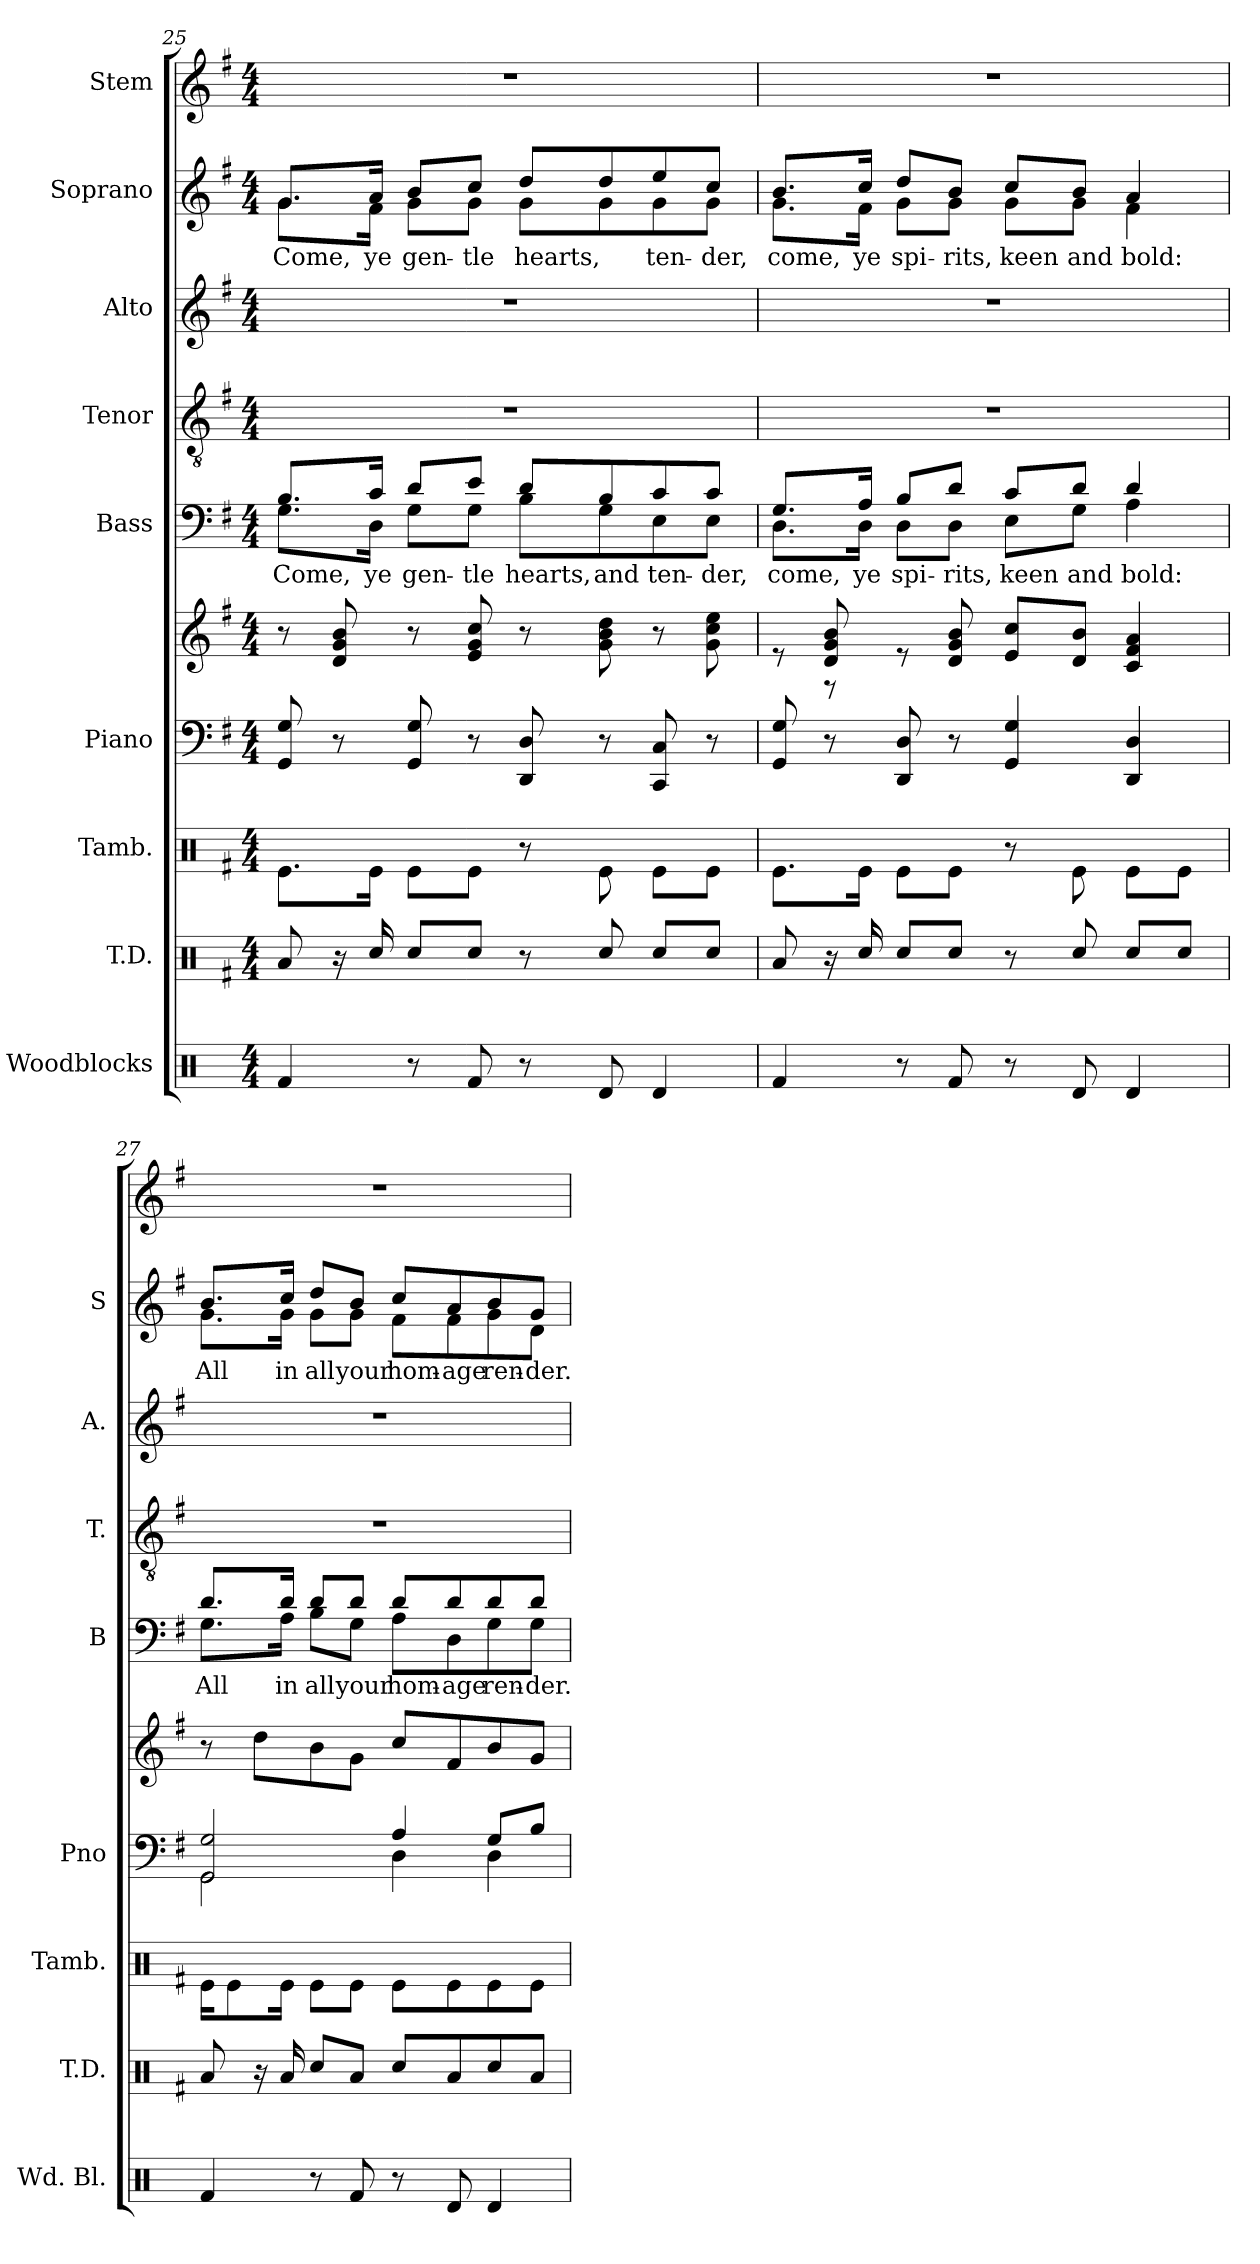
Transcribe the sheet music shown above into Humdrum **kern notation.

**kern	**kern	**kern	**kern	**kern	**kern	**text	**kern	**kern	**kern	**text	**kern
*part9	*part8	*part7	*part6	*part6	*part5	*part5	*part4	*part3	*part2	*part2	*part1
*staff10	*staff9	*staff8	*staff7	*staff6	*staff5	*staff5	*staff4	*staff3	*staff2	*staff2	*staff1
*I"Woodblocks	*I"T.D.	*I"Tamb.	*I"Piano	*	*I"Bass	*	*I"Tenor	*I"Alto	*I"Soprano	*	*I"Stem
*I'Wd. Bl.	*I'T.D.	*I'Tamb.	*I'Pno	*	*I'B	*	*I'T.	*I'A.	*I'S	*	*
!!LO:PB:g=z
*clefX	*clefX	*clefX	*clefF4	*clefG2	*clefF4	*	*clefGv2	*clefG2	*clefG2	*	*clefG2
*k[]	*k[f#]	*k[f#]	*k[f#]	*k[f#]	*k[f#]	*	*k[f#]	*k[f#]	*k[f#]	*	*k[f#]
*M4/4	*M4/4	*M4/4	*M4/4	*M4/4	*M4/4	*	*M4/4	*M4/4	*M4/4	*	*M4/4
=25	=25	=25	=25	=25	=25	=25	=25	=25	=25	=25	=25
*	*	*	*	*	*^	*	*	*	*^	*	*
4Rf/	8Ra/	8.Re\L	8GG/ 8G/	8r	8.B/L	8.G\L	Come,	1r	1r	8.g/L	8.g\L	Come,	1r
.	16r	.	8r	8d/ 8g/ 8b/	.	.	.	.	.	.	.	.	.
.	16Rcc/	16Re\Jk	.	.	16c/Jk	16D\Jk	ye	.	.	16a/Jk	16f#\Jk	ye	.
8r	8Rcc/L	8Re\L	8GG/ 8G/	8r	8d/L	8G\L	gen-	.	.	8b/L	8g\L	gen-	.
8Rf/	8Rcc/J	8Re\J	8r	8e/ 8g/ 8cc/	8e/J	8G\J	-tle	.	.	8cc/J	8g\J	-tle	.
8r	8r	8r	8DD/ 8D/	8r	8d/L	8B\L	hearts,	.	.	8dd/L	8g\L	hearts,	.
8Rd/	8Rcc/	8Re\	8r	8g\ 8b\ 8dd\	8B/	8G\	and	.	.	8dd/	8g\	.	.
4Rd/	8Rcc/L	8Re\L	8CC/ 8C/	8r	8c/	8E\	ten-	.	.	8ee/	8g\	ten-	.
.	8Rcc/J	8Re\J	8r	8g\ 8cc\ 8ee\	8c/J	8E\J	-der,	.	.	8cc/J	8g\J	-der,	.
=26	=26	=26	=26	=26	=26	=26	=26	=26	=26	=26	=26	=26	=26
*	*	*	*	*^	*	*	*	*	*	*	*	*	*
4Rf/	8Ra/	8.Re\L	8GG/ 8G/	8re	8ryy	8.G/L	8.D\L	come,	1r	1r	8.b/L	8.g\L	come,	1r
.	16r	.	8r	8d/ 8g/ 8b/	8r	.	.	.	.	.	.	.	.	.
.	16Rcc/	16Re\Jk	.	.	.	16A/Jk	16D\Jk	ye	.	.	16cc/Jk	16f#\Jk	ye	.
8r	8Rcc/L	8Re\L	8DD/ 8D/	8re	2.ryy	8B/L	8D\L	spi-	.	.	8dd/L	8g\L	spi-	.
8Rf/	8Rcc/J	8Re\J	8r	8d/ 8g/ 8b/	.	8d/J	8D\J	-rits,	.	.	8b/J	8g\J	-rits,	.
8r	8r	8r	4GG/ 4G/	8e/ 8cc/L	.	8c/L	8E\L	keen	.	.	8cc/L	8g\L	keen	.
8Rd/	8Rcc/	8Re\	.	8d/ 8b/J	.	8d/J	8G\J	and	.	.	8b/J	8g\J	and	.
4Rd/	8Rcc/L	8Re\L	4DD/ 4D/	4c/ 4f#/ 4a/	.	4d/	4A\	bold:	.	.	4a/	4f#\	bold:	.
.	8Rcc/J	8Re\J	.	.	.	.	.	.	.	.	.	.	.	.
*	*	*	*	*v	*v	*	*	*	*	*	*	*	*	*
!!LO:LB:g=z
=27	=27	=27	=27	=27	=27	=27	=27	=27	=27	=27	=27	=27	=27
*	*	*	*^	*	*	*	*	*	*	*	*	*	*
4Rf/	8Ra/	16Re\KL	2GG/ 2G/	2GG\	8r	8.d/L	8.G\L	All	1r	1r	8.b/L	8.g\L	All	1r
.	.	8Re\	.	.	.	.	.	.	.	.	.	.	.	.
.	16r	.	.	.	8dd\L	.	.	.	.	.	.	.	.	.
.	16Ra/	16Re\Jk	.	.	.	16d/Jk	16A\Jk	in	.	.	16cc/Jk	16g\Jk	in	.
8r	8Rcc/L	8Re\L	.	.	8b\	8d/L	8B\L	all	.	.	8dd/L	8g\L	all	.
8Rf/	8Ra/J	8Re\J	.	.	8g\J	8d/J	8G\J	your	.	.	8b/J	8g\J	your	.
8r	8Rcc/L	8Re\L	4A/	4D\	8cc/L	8d/L	8A\L	hom-	.	.	8cc/L	8f#\L	hom-	.
8Rd/	8Ra/	8Re\	.	.	8f#/	8d/	8D\	-age	.	.	8a/	8f#\	-age	.
4Rd/	8Rcc/	8Re\	8G/L	4D\	8b/	8d/	8G\	ren-	.	.	8b/	8g\	ren-	.
.	8Ra/J	8Re\J	8B/J	.	8g/J	8d/J	8G\J	-der.	.	.	8g/J	8d\J	-der.	.
*	*	*	*v	*v	*	*v	*v	*	*	*	*v	*v	*	*
=	=	=	=	=	=	=	=	=	=	=	=
*-	*-	*-	*-	*-	*-	*-	*-	*-	*-	*-	*-
